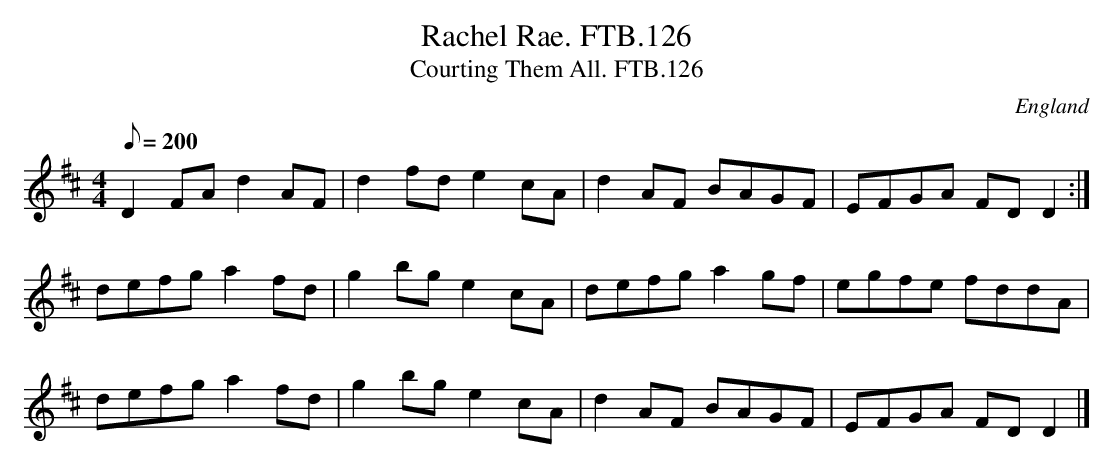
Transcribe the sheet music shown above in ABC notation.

X:1
T:Rachel Rae. FTB.126
T:Courting Them All. FTB.126
M:4/4
Q:200
O:England
K:D major
D2FAd2AF|d2fde2cA|d2AF BAGF|EFGA FDD2:|
defga2fd|g2bge2cA|defga2gf|egfe fddA|
defga2fd|g2bge2cA|d2AF BAGF|EFGA FDD2|]
